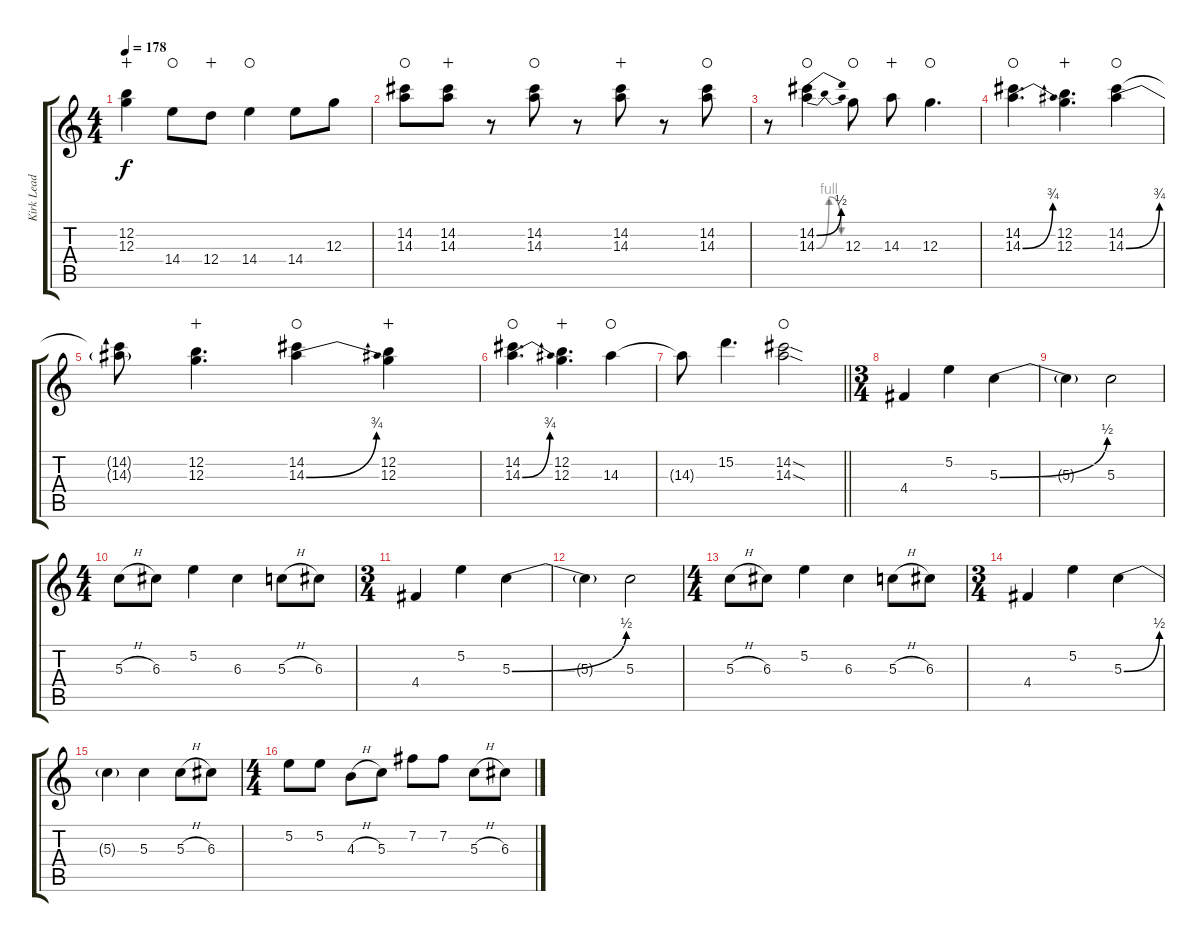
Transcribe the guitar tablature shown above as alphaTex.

\track ("Kirk Lead" "Kirk Lead") {instrument distortionguitar}
\staff {score tabs}
\tuning (E4 B3 G3 D3 A2 E2) {hide}
\ts (4 4)
\tempo 178
\clef g2
\ks c
(12.2{t} 12.3{t}).4{dy f wahc} 14.4.8{waho} 12.4.8{wahc} 14.4.4{waho} 14.4.8 12.3.8 |
(14.2 14.3).8{waho} (14.2 14.3).8{wahc} r.8 (14.2 14.3).8{waho} r.8 (14.2 14.3).8{wahc} r.8 (14.2 14.3).8{waho} |
r.8 (14.2{be (bend 0 0 60 2)} 14.3{be (bendrelease 0 0 10 4 20 4 60 0)}).4{waho} 12.3.8{waho} 14.3.8{wahc} 12.3.4{d waho} |
(14.2 14.3{be (bend 0 0 60 3)}).4{d waho} (12.2 12.3).4{d wahc} (14.2 14.3{be (bend 0 0 60 3)}).4{waho} |
(14.2{t} 14.3{t}).8 (12.2 12.3).4{d wahc} (14.2 14.3{be (bend 0 0 60 3)}).4{waho} (12.2 12.3).4{wahc} |
(14.2 14.3{be (bend 0 0 60 3)}).4{d waho} (12.2 12.3).4{d wahc} 14.3.4{waho} |
\barLineRight lightlight
14.3{t}.8 15.2.4{d} (14.2{sod} 14.3{sod}).2{waho} |
\ts (3 4)
\section ("" "")
4.4.4 5.2.4 5.3{be (bend 0 0 60 2)}.4 |
5.3{t}.4 5.3.2 |
\ts (4 4)
5.3{h}.8 6.3.8 5.2.4 6.3.4 5.3{h}.8 6.3.8 |
\ts (3 4)
4.4.4 5.2.4 5.3{be (bend 0 0 60 2)}.4 |
5.3{t}.4 5.3.2 |
\ts (4 4)
5.3{h}.8 6.3.8 5.2.4 6.3.4 5.3{h}.8 6.3.8 |
\ts (3 4)
4.4.4 5.2.4 5.3{be (bend 0 0 60 2)}.4 |
5.3{t}.4 5.3.4 5.3{h}.8 6.3.8 |
\ts (4 4)
5.2.8 5.2.8 4.3{h}.8 5.3.8 7.2.8 7.2.8 5.3{h}.8 6.3.8
